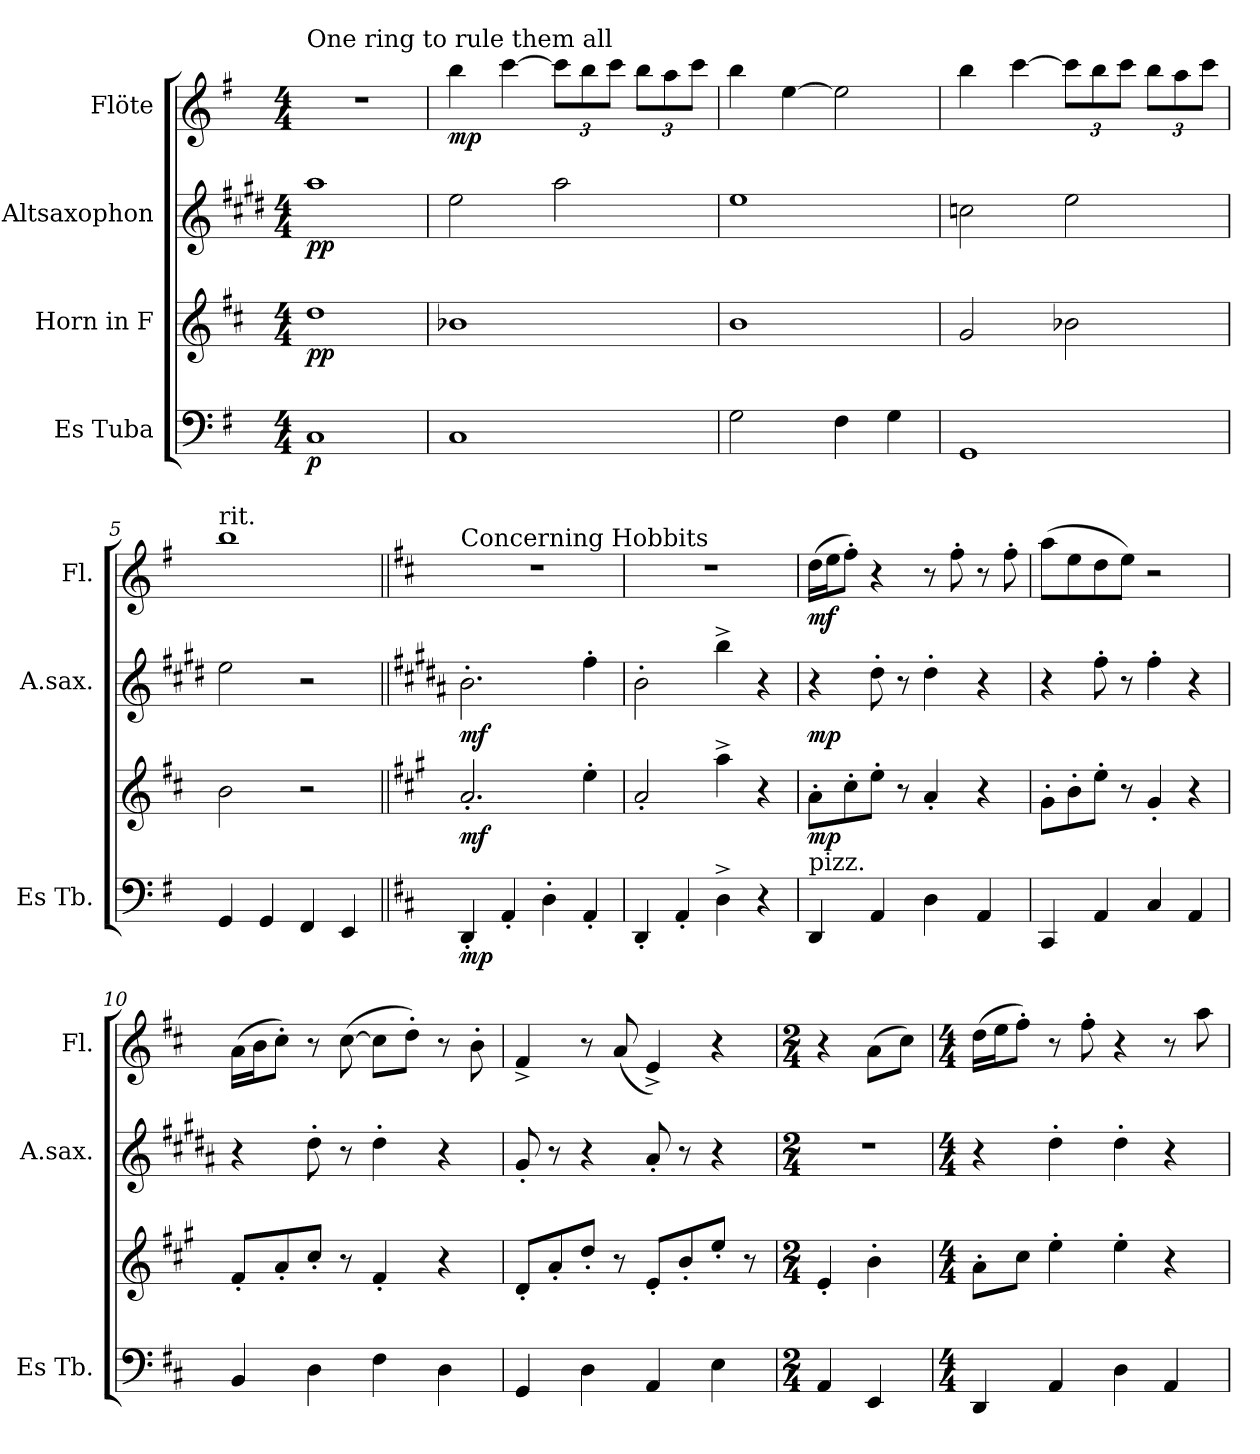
**kern	**dynam	**kern	**dynam	**kern	**dynam	**kern	**dynam
*part4	*part4	*part3	*part3	*part2	*part2	*part1	*part1
*staff4	*staff4	*staff3	*staff3	*staff2	*staff2	*staff1	*staff1
*I"Es Tuba	*	*I"Horn in F	*	*I"Altsaxophon	*	*I"Flöte	*
*I'Es Tb.	*	*	*	*I'A.sax.	*	*I'Fl.	*
*clefF4	*	*clefG2	*	*clefG2	*	*clefG2	*
*	*	*ITrd4c7	*	*ITrd5c9	*	*	*
*k[f#]	*	*k[f#]	*	*k[f#]	*	*k[f#]	*
*M4/4	*	*M4/4	*	*M4/4	*	*M4/4	*
*MM55	*	*MM55	*	*MM55	*	*MM55	*
=1	=1	=1	=1	=1	=1	=1	=1
!	!	!	!	!	!	!LO:TX:a:t=One ring to rule them all	!
!	!LO:DY:b	!	!LO:DY:b	!	!LO:DY:b	!	!
1C	p	1g	pp	1cc	pp	1r	.
=2	=2	=2	=2	=2	=2	=2	=2
!	!	!	!	!	!	!	!LO:DY:b
1C	.	1e-X	.	2g\	.	4bb\	mp
.	.	.	.	.	.	[4ccc\	.
*	*	*	*	*	*	*Xbrackettup	*
.	.	.	.	2cc\	.	12ccc\L]	.
.	.	.	.	.	.	12bb\	.
.	.	.	.	.	.	12ccc\J	.
.	.	.	.	.	.	12bb\L	.
.	.	.	.	.	.	12aa\	.
.	.	.	.	.	.	12ccc\J	.
=3	=3	=3	=3	=3	=3	=3	=3
2G\	.	1e	.	1g	.	4bb\	.
.	.	.	.	.	.	[4ee\	.
4F#\	.	.	.	.	.	2ee\]	.
4G\	.	.	.	.	.	.	.
=4	=4	=4	=4	=4	=4	=4	=4
1GG	.	2c/	.	2e-X\	.	4bb\	.
.	.	.	.	.	.	[4ccc\	.
.	.	2e-X\	.	2g\	.	12ccc\L]	.
.	.	.	.	.	.	12bb\	.
.	.	.	.	.	.	12ccc\J	.
.	.	.	.	.	.	12bb\L	.
.	.	.	.	.	.	12aa\	.
.	.	.	.	.	.	12ccc\J	.
=5	=5	=5	=5	=5	=5	=5	=5
!	!	!	!	!	!	!LO:TX:a:t=rit.	!
4GG/	.	2e\	.	2g\	.	1bb	.
4GG/	.	.	.	.	.	.	.
4FF#/	.	2r	.	2r	.	.	.
4EE/	.	.	.	.	.	.	.
!!LO:LB:g=z
=6||	=6||	=6||	=6||	=6||	=6||	=6||	=6||
*k[f#c#]	*	*k[f#c#]	*	*k[f#c#]	*	*k[f#c#]	*
*	*	*	*	*	*	*MM104	*
!	!	!	!	!	!	!LO:TX:t=Concerning Hobbits	!
!	!LO:DY:b	!	!LO:DY:b	!	!LO:DY:b	!	!
4DD'/	mp	2.d'/	mf	2.d'\	mf	1r	.
4AA'/	.	.	.	.	.	.	.
4D'\	.	.	.	.	.	.	.
4AA'/	.	4a'\	.	4a'\	.	.	.
=7	=7	=7	=7	=7	=7	=7	=7
4DD'/	.	2d'/	.	2d'\	.	1r	.
4AA'/	.	.	.	.	.	.	.
4D^\	.	4dd^\	.	4dd^\	.	.	.
4r	.	4r	.	4r	.	.	.
=8	=8	=8	=8	=8	=8	=8	=8
!LO:TX:a:t=pizz.	!	!	!	!	!	!	!
!	!	!	!LO:DY:b	!	!LO:DY:b	!	!LO:DY:b
4DD/	.	8d'\L	mp	4r	mp	(>16dd\LL	mf
.	.	.	.	.	.	16ee\J	.
.	.	8f#'\	.	.	.	8ff#'\J)	.
4AA/	.	8a'\J	.	8f#'\	.	4r	.
.	.	8r	.	8r	.	.	.
4D\	.	4d'/	.	4f#'\	.	8r	.
.	.	.	.	.	.	8ff#'\	.
4AA/	.	4r	.	4r	.	8r	.
.	.	.	.	.	.	8ff#'\	.
=9	=9	=9	=9	=9	=9	=9	=9
4CC#/	.	8c#'\L	.	4r	.	(>8aa\L	.
.	.	8e'\	.	.	.	8ee\	.
4AA/	.	8a'\J	.	8a'\	.	8dd\	.
.	.	8r	.	8r	.	8ee\J)	.
4C#/	.	4c#'/	.	4a'\	.	2r	.
4AA/	.	4r	.	4r	.	.	.
=10	=10	=10	=10	=10	=10	=10	=10
4BB/	.	8B'/L	.	4r	.	(>16a\LL	.
.	.	.	.	.	.	16b\J	.
.	.	8d'/	.	.	.	8cc#'\J)	.
4D\	.	8f#'/J	.	8f#'\	.	8r	.
.	.	8r	.	8r	.	(>[8cc#\	.
4F#\	.	4B'/	.	4f#'\	.	8cc#\L]	.
.	.	.	.	.	.	8dd'\J)	.
4D\	.	4r	.	4r	.	8r	.
.	.	.	.	.	.	8b'\	.
!!LO:LB:g=z
=11	=11	=11	=11	=11	=11	=11	=11
4GG/	.	8G'/L	.	8B'/	.	4f#^/	.
.	.	8d'/	.	8r	.	.	.
4D\	.	8g'/J	.	4r	.	8r	.
.	.	8r	.	.	.	(<8a/	.
4AA/	.	8A'/L	.	8c#'/	.	4e^/)	.
.	.	8e'/	.	8r	.	.	.
4E\	.	8a'/J	.	4r	.	4r	.
.	.	8r	.	.	.	.	.
=12	=12	=12	=12	=12	=12	=12	=12
*M2/4	*	*M2/4	*	*M2/4	*	*M2/4	*
4AA/	.	4A'/	.	2r	.	4r	.
4EE/	.	4e'\	.	.	.	(>8a\L	.
.	.	.	.	.	.	8cc#\J)	.
=13	=13	=13	=13	=13	=13	=13	=13
*M4/4	*	*M4/4	*	*M4/4	*	*M4/4	*
4DD/	.	8d'\L	.	4r	.	(>16dd\LL	.
.	.	.	.	.	.	16ee\J	.
.	.	8f#\J	.	.	.	8ff#'\J)	.
4AA/	.	4a'\	.	4f#'\	.	8r	.
.	.	.	.	.	.	8ff#'\	.
4D\	.	4a'\	.	4f#'\	.	4r	.
4AA/	.	4r	.	4r	.	8r	.
.	.	.	.	.	.	8aa\	.
=	=	=	=	=	=	=	=
*-	*-	*-	*-	*-	*-	*-	*-
